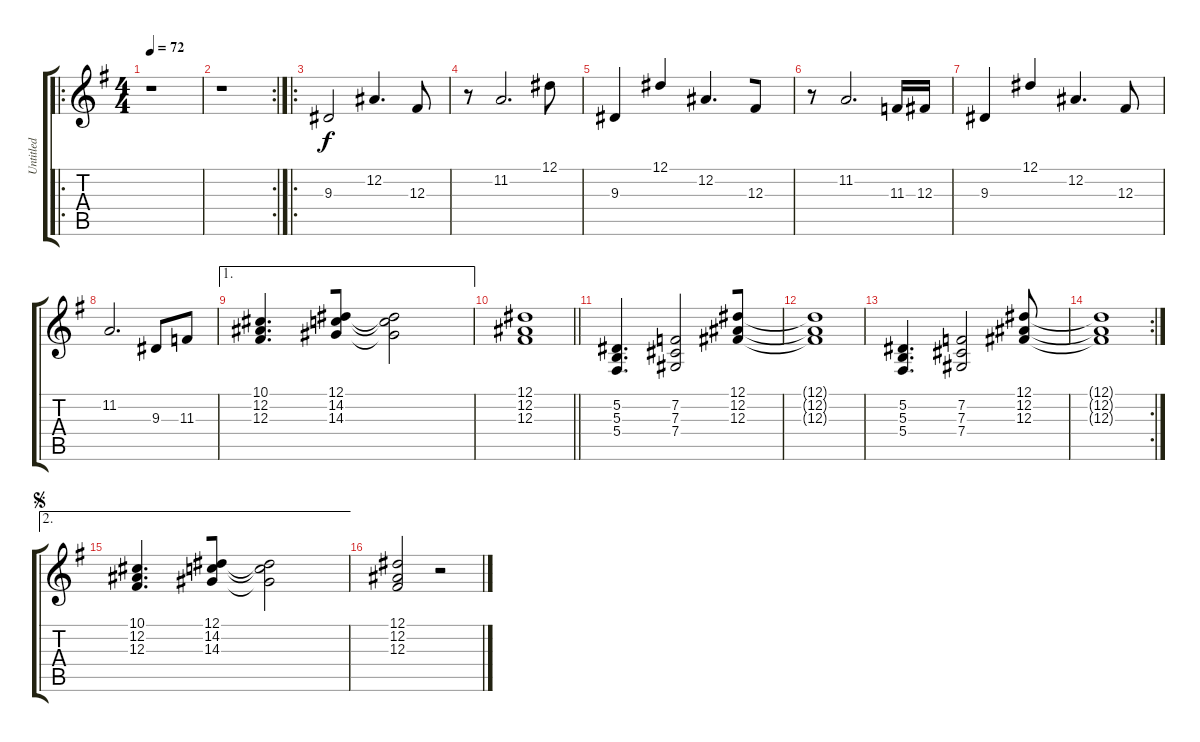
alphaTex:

\track ("Untitled" "Untitled") {instrument synthstrings2}
\staff {score tabs}
\tuning (Eb4 Bb3 Gb3 Db3 Ab2 Eb2) {hide}
\ro
\ts (4 4)
\tempo 72
\clef g2
\ks g
r.1{dy f instrument synthstrings2} |
\rc 2
r.1 |
\ro
9.3.2 12.2.4{d} 12.3.8 |
r.8 11.2.2{d} 12.1.8 |
9.3.4{beam merge} 12.1.4 12.2.4{d beam merge} 12.3.8 |
r.8 11.2.2{d} 11.3.16{beam merge} 12.3.16 |
9.3.4{beam merge} 12.1.4 12.2.4{d} 12.3.8 |
11.2.2{d} 9.3.8{beam merge} 11.3.8 |
\ae 1
(10.1 12.2 12.3).4{d beam merge} (12.1 14.2 14.3).8 (12.1{t} 14.2{t} 14.3{t}).2 |
\barLineRight lightlight
(12.1 12.2 12.3).1 |
(5.2 5.3 5.4).4{d beam merge} (7.2 7.3 7.4).2{beam merge} (12.1 12.2 12.3).8 |
(12.1{t} 12.2{t} 12.3{t}).1 |
(5.2 5.3 5.4).4{d beam merge} (7.2 7.3 7.4).2 (12.1 12.2 12.3).8 |
\rc 2
(12.1{t} 12.2{t} 12.3{t}).1 |
\ae 2
\jump segno
(10.1 12.2 12.3).4{d beam merge} (12.1 14.2 14.3).8 (12.1{t} 14.2{t} 14.3{t}).2 |
(12.1 12.2 12.3).2{beam merge} r.2
